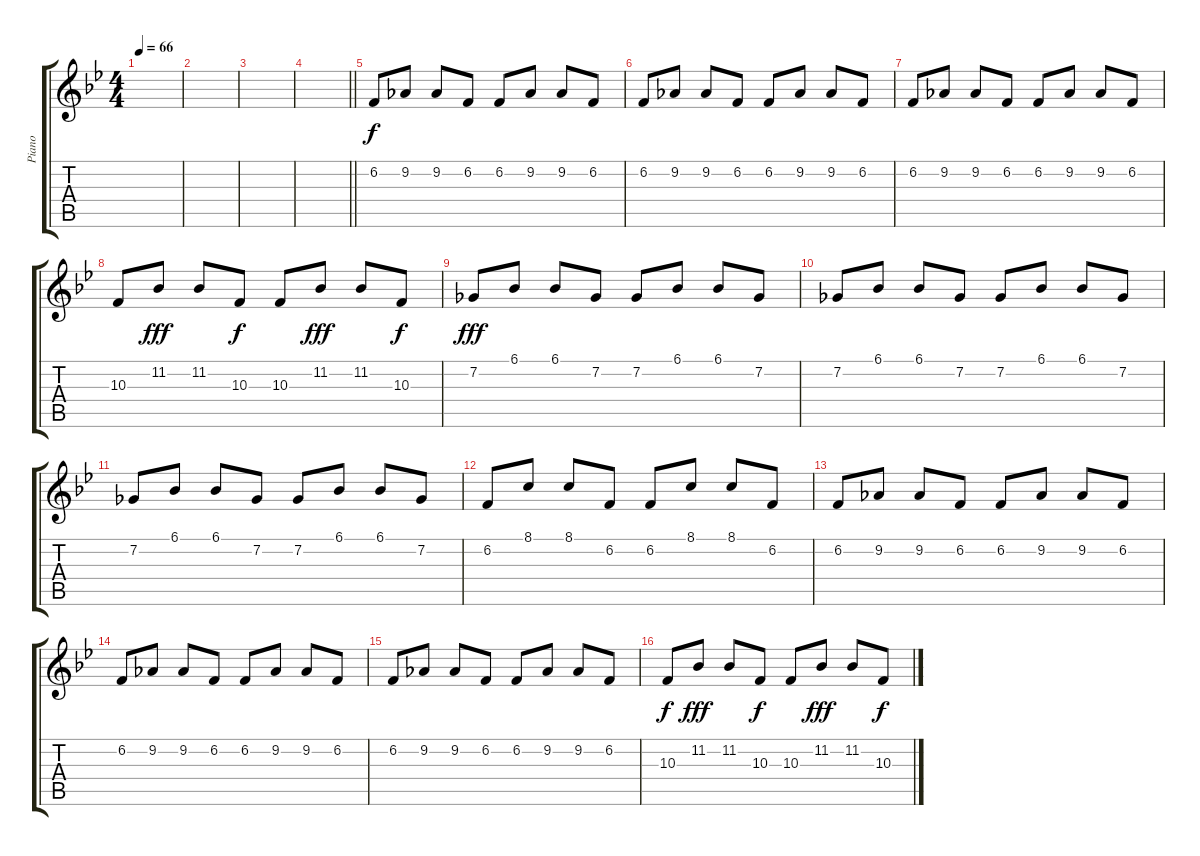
\track ("Piano" "Piano") {instrument acousticgrandpiano}
\staff {score tabs}
\tuning (E4 B3 G3 D3 A2 E2) {hide}
\ts (4 4)
\tempo 66
\clef g2
\ks bb
|
|
|
\barLineRight lightlight
|
6.2.8 9.2.8 9.2.8 6.2.8 6.2.8 9.2.8 9.2.8 6.2.8 |
6.2.8 9.2.8 9.2.8 6.2.8 6.2.8 9.2.8 9.2.8 6.2.8 |
6.2.8 9.2.8 9.2.8 6.2.8 6.2.8 9.2.8 9.2.8 6.2.8 |
10.3.8{dy f} 11.2.8{dy fff} 11.2.8 10.3.8{dy f} 10.3.8 11.2.8{dy fff} 11.2.8 10.3.8{dy f} |
7.2.8{dy fff} 6.1.8 6.1.8 7.2.8 7.2.8 6.1.8 6.1.8 7.2.8 |
7.2.8 6.1.8 6.1.8 7.2.8 7.2.8 6.1.8 6.1.8 7.2.8 |
7.2.8 6.1.8 6.1.8 7.2.8 7.2.8 6.1.8 6.1.8 7.2.8 |
6.2.8 8.1.8 8.1.8 6.2.8 6.2.8 8.1.8 8.1.8 6.2.8 |
6.2.8 9.2.8 9.2.8 6.2.8 6.2.8 9.2.8 9.2.8 6.2.8 |
6.2.8 9.2.8 9.2.8 6.2.8 6.2.8 9.2.8 9.2.8 6.2.8 |
6.2.8 9.2.8 9.2.8 6.2.8 6.2.8 9.2.8 9.2.8 6.2.8 |
10.3.8{dy f} 11.2.8{dy fff} 11.2.8 10.3.8{dy f} 10.3.8 11.2.8{dy fff} 11.2.8 10.3.8{dy f}
